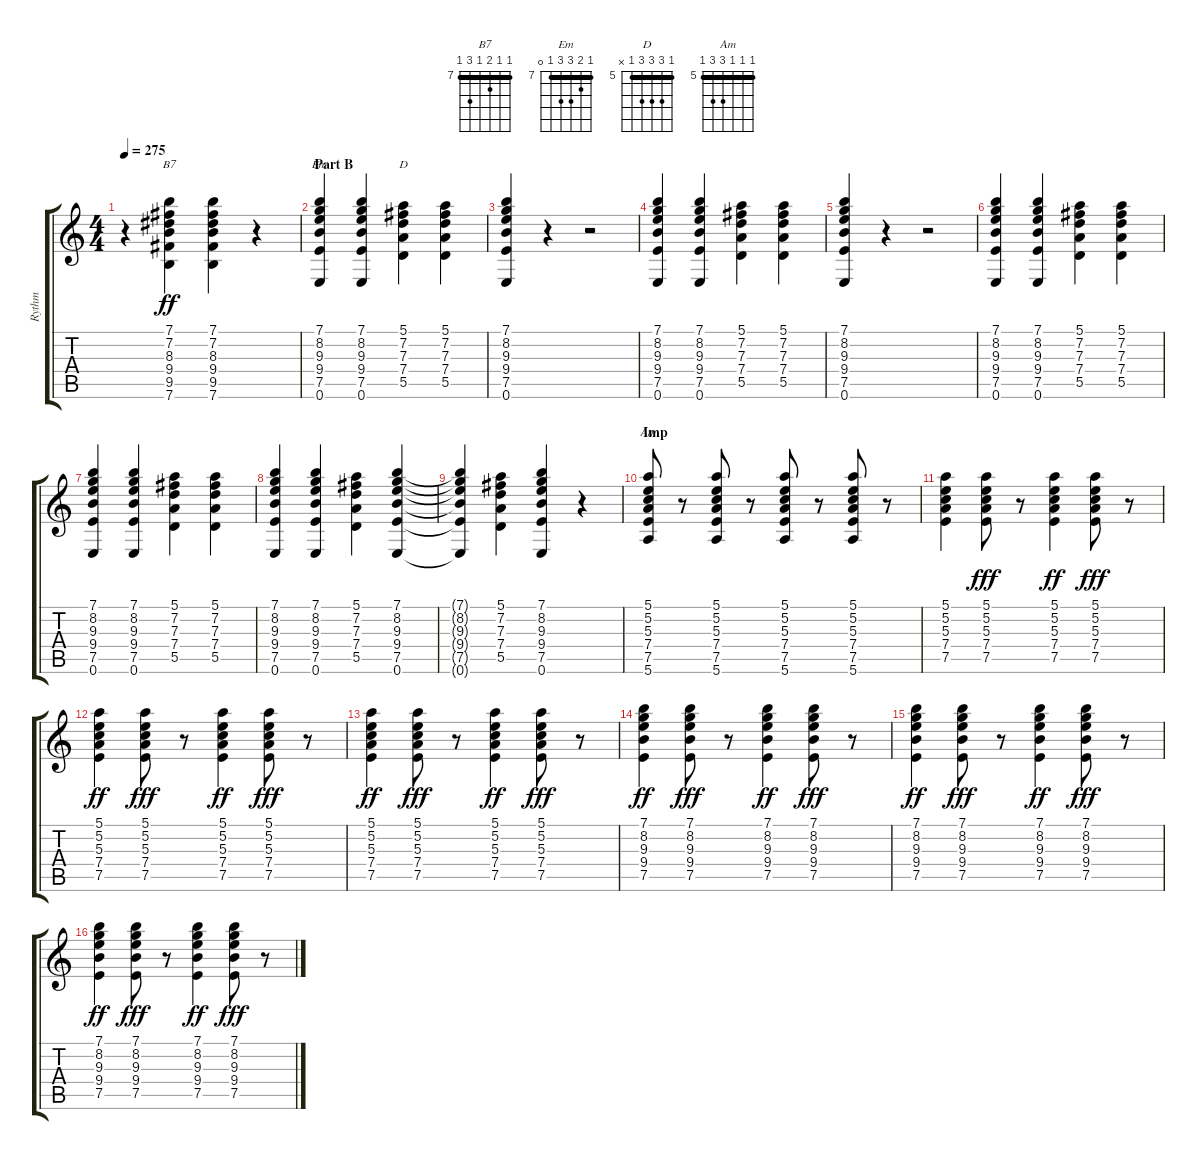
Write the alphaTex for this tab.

\track ("Rythm" "Rythm") {instrument acousticguitarsteel}
\staff {score tabs}
\tuning (E4 B3 G3 D3 A2 E2) {hide}
\chord ("B7" 7 7 8 7 9 7) {firstfret 7 barre 7}
\chord ("Em" 7 8 9 9 7 0) {firstfret 7 barre 7}
\chord ("D" 5 7 7 7 5 x) {firstfret 5 barre 5}
\chord ("Am" 5 5 5 7 7 5) {firstfret 5 barre 5}
\ts (4 4)
\tempo 275
\clef g2
\ks c
r.4{dy ff} (7.1 7.2 8.3 9.4 9.5 7.6).4{ch "B7"} (7.1 7.2 8.3 9.4 9.5 7.6).4 r.4 |
\section ("" "Part B")
(7.1 8.2 9.3 9.4 7.5 0.6).4{ch "Em"} (7.1 8.2 9.3 9.4 7.5 0.6).4 (5.1 7.2 7.3 7.4 5.5).4{ch "D"} (5.1 7.2 7.3 7.4 5.5).4 |
(7.1 8.2 9.3 9.4 7.5 0.6).4 r.4 r.2 |
(7.1 8.2 9.3 9.4 7.5 0.6).4 (7.1 8.2 9.3 9.4 7.5 0.6).4 (5.1 7.2 7.3 7.4 5.5).4 (5.1 7.2 7.3 7.4 5.5).4 |
(7.1 8.2 9.3 9.4 7.5 0.6).4 r.4 r.2 |
(7.1 8.2 9.3 9.4 7.5 0.6).4 (7.1 8.2 9.3 9.4 7.5 0.6).4 (5.1 7.2 7.3 7.4 5.5).4 (5.1 7.2 7.3 7.4 5.5).4 |
(7.1 8.2 9.3 9.4 7.5 0.6).4 (7.1 8.2 9.3 9.4 7.5 0.6).4 (5.1 7.2 7.3 7.4 5.5).4 (5.1 7.2 7.3 7.4 5.5).4 |
(7.1 8.2 9.3 9.4 7.5 0.6).4 (7.1 8.2 9.3 9.4 7.5 0.6).4 (5.1 7.2 7.3 7.4 5.5).4 (7.1 8.2 9.3 9.4 7.5 0.6).4 |
(7.1{t} 8.2{t} 9.3{t} 9.4{t} 7.5{t} 0.6{t}).4 (5.1 7.2 7.3 7.4 5.5).4 (7.1 8.2 9.3 9.4 7.5 0.6).4 r.4 |
\section ("" "Imp")
(5.1 5.2 5.3 7.4 7.5 5.6).8{ch "Am"} r.8 (5.1 5.2 5.3 7.4 7.5 5.6).8 r.8 (5.1 5.2 5.3 7.4 7.5 5.6).8 r.8 (5.1 5.2 5.3 7.4 7.5 5.6).8 r.8 |
(5.1 5.2 5.3 7.4 7.5).4 (5.1 5.2 5.3 7.4 7.5).8{dy fff} r.8 (5.1 5.2 5.3 7.4 7.5).4{dy ff} (5.1 5.2 5.3 7.4 7.5).8{dy fff} r.8 |
(5.1 5.2 5.3 7.4 7.5).4{dy ff} (5.1 5.2 5.3 7.4 7.5).8{dy fff} r.8 (5.1 5.2 5.3 7.4 7.5).4{dy ff} (5.1 5.2 5.3 7.4 7.5).8{dy fff} r.8 |
(5.1 5.2 5.3 7.4 7.5).4{dy ff} (5.1 5.2 5.3 7.4 7.5).8{dy fff} r.8 (5.1 5.2 5.3 7.4 7.5).4{dy ff} (5.1 5.2 5.3 7.4 7.5).8{dy fff} r.8 |
(7.1 8.2 9.3 9.4 7.5).4{dy ff} (7.1 8.2 9.3 9.4 7.5).8{dy fff} r.8 (7.1 8.2 9.3 9.4 7.5).4{dy ff} (7.1 8.2 9.3 9.4 7.5).8{dy fff} r.8 |
(7.1 8.2 9.3 9.4 7.5).4{dy ff} (7.1 8.2 9.3 9.4 7.5).8{dy fff} r.8 (7.1 8.2 9.3 9.4 7.5).4{dy ff} (7.1 8.2 9.3 9.4 7.5).8{dy fff} r.8 |
(7.1 8.2 9.3 9.4 7.5).4{dy ff} (7.1 8.2 9.3 9.4 7.5).8{dy fff} r.8 (7.1 8.2 9.3 9.4 7.5).4{dy ff} (7.1 8.2 9.3 9.4 7.5).8{dy fff} r.8
